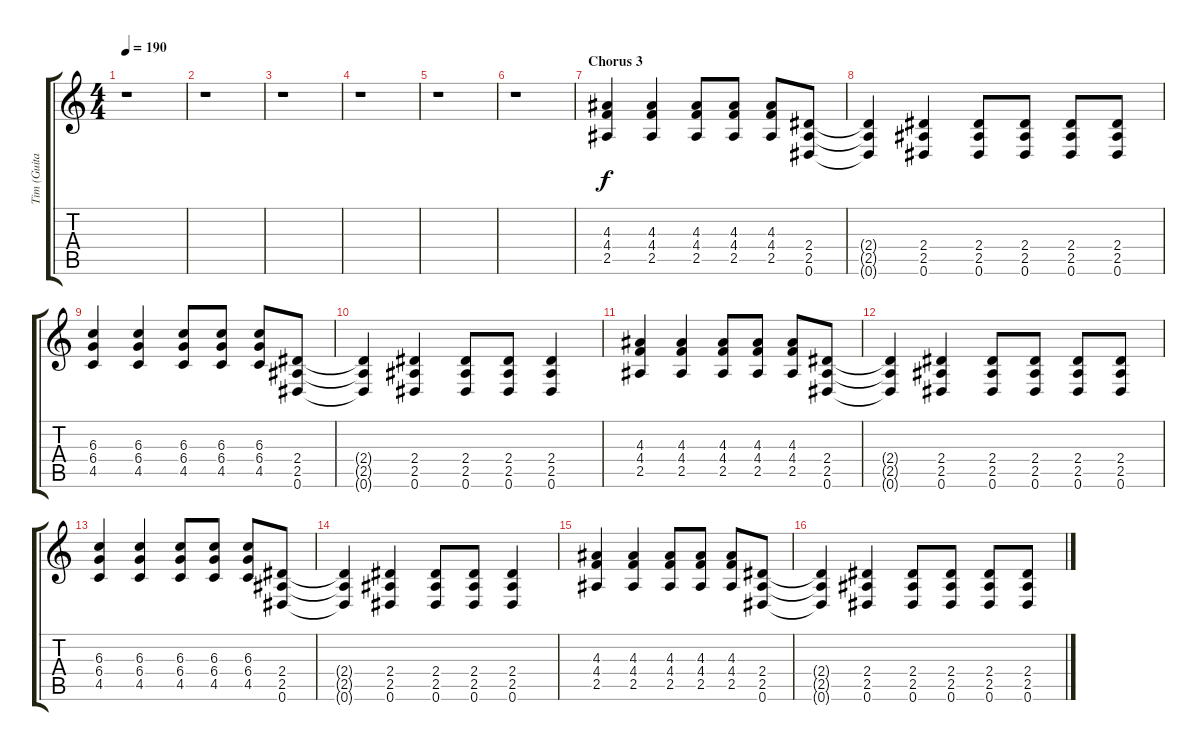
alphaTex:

\track ("Tim (Guitars)" "Tim (Guita") {instrument distortionguitar}
\staff {score tabs}
\tuning (Eb4 Bb3 Gb3 Db3 Ab2 Eb2) {hide}
\ts (4 4)
\tempo 190
\clef g2
\ks c
r.1{dy f} |
r.1 |
r.1 |
r.1 |
r.1 |
r.1 |
\section ("" "Chorus 3")
(4.3 4.4 2.5).4 (4.3 4.4 2.5).4 (4.3 4.4 2.5).8 (4.3 4.4 2.5).8 (4.3 4.4 2.5).8 (2.4 2.5 0.6).8 |
(2.4{t} 2.5{t} 0.6{t}).4 (2.4 2.5 0.6).4 (2.4 2.5 0.6).8 (2.4 2.5 0.6).8 (2.4 2.5 0.6).8 (2.4 2.5 0.6).8 |
(6.3 6.4 4.5).4 (6.3 6.4 4.5).4 (6.3 6.4 4.5).8 (6.3 6.4 4.5).8 (6.3 6.4 4.5).8 (2.4 2.5 0.6).8 |
(2.4{t} 2.5{t} 0.6{t}).4 (2.4 2.5 0.6).4 (2.4 2.5 0.6).8 (2.4 2.5 0.6).8 (2.4 2.5 0.6).4 |
(4.3 4.4 2.5).4 (4.3 4.4 2.5).4 (4.3 4.4 2.5).8 (4.3 4.4 2.5).8 (4.3 4.4 2.5).8 (2.4 2.5 0.6).8 |
(2.4{t} 2.5{t} 0.6{t}).4 (2.4 2.5 0.6).4 (2.4 2.5 0.6).8 (2.4 2.5 0.6).8 (2.4 2.5 0.6).8 (2.4 2.5 0.6).8 |
(6.3 6.4 4.5).4 (6.3 6.4 4.5).4 (6.3 6.4 4.5).8 (6.3 6.4 4.5).8 (6.3 6.4 4.5).8 (2.4 2.5 0.6).8 |
(2.4{t} 2.5{t} 0.6{t}).4 (2.4 2.5 0.6).4 (2.4 2.5 0.6).8 (2.4 2.5 0.6).8 (2.4 2.5 0.6).4 |
(4.3 4.4 2.5).4 (4.3 4.4 2.5).4 (4.3 4.4 2.5).8 (4.3 4.4 2.5).8 (4.3 4.4 2.5).8 (2.4 2.5 0.6).8 |
(2.4{t} 2.5{t} 0.6{t}).4 (2.4 2.5 0.6).4 (2.4 2.5 0.6).8 (2.4 2.5 0.6).8 (2.4 2.5 0.6).8 (2.4 2.5 0.6).8
